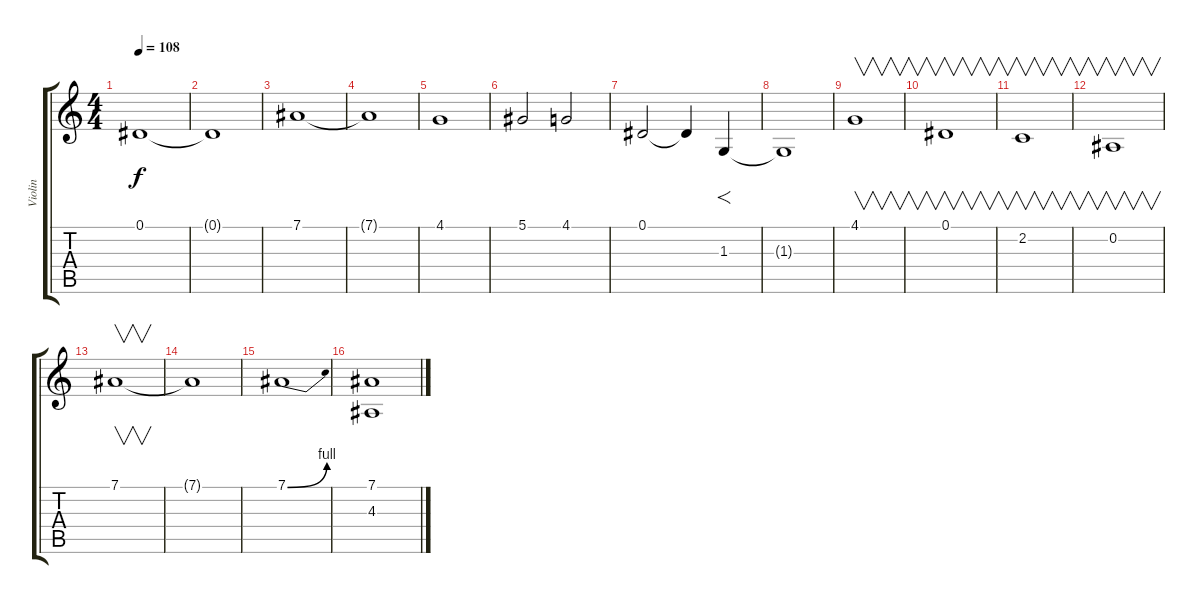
\track ("Violin" "Violin") {instrument violin}
\staff {score tabs}
\tuning (Eb4 Bb3 Gb3 Db3 Ab2 Eb2) {hide}
\ts (4 4)
\tempo 108
\clef g2
\ks c
0.1{t}.1{dy f} |
0.1{t}.1 |
7.1.1 |
7.1{t}.1 |
4.1.1 |
5.1.2 4.1.2 |
0.1.2 0.1{t}.4 1.3.4{f volume 16} |
1.3{t}.1 |
4.1.1{v} |
0.1.1{v} |
2.2.1{v} |
0.2.1{v} |
7.1.1{v} |
7.1{t}.1 |
7.1{be (bend 0 0 60 4)}.1 |
(7.1 4.3).1
